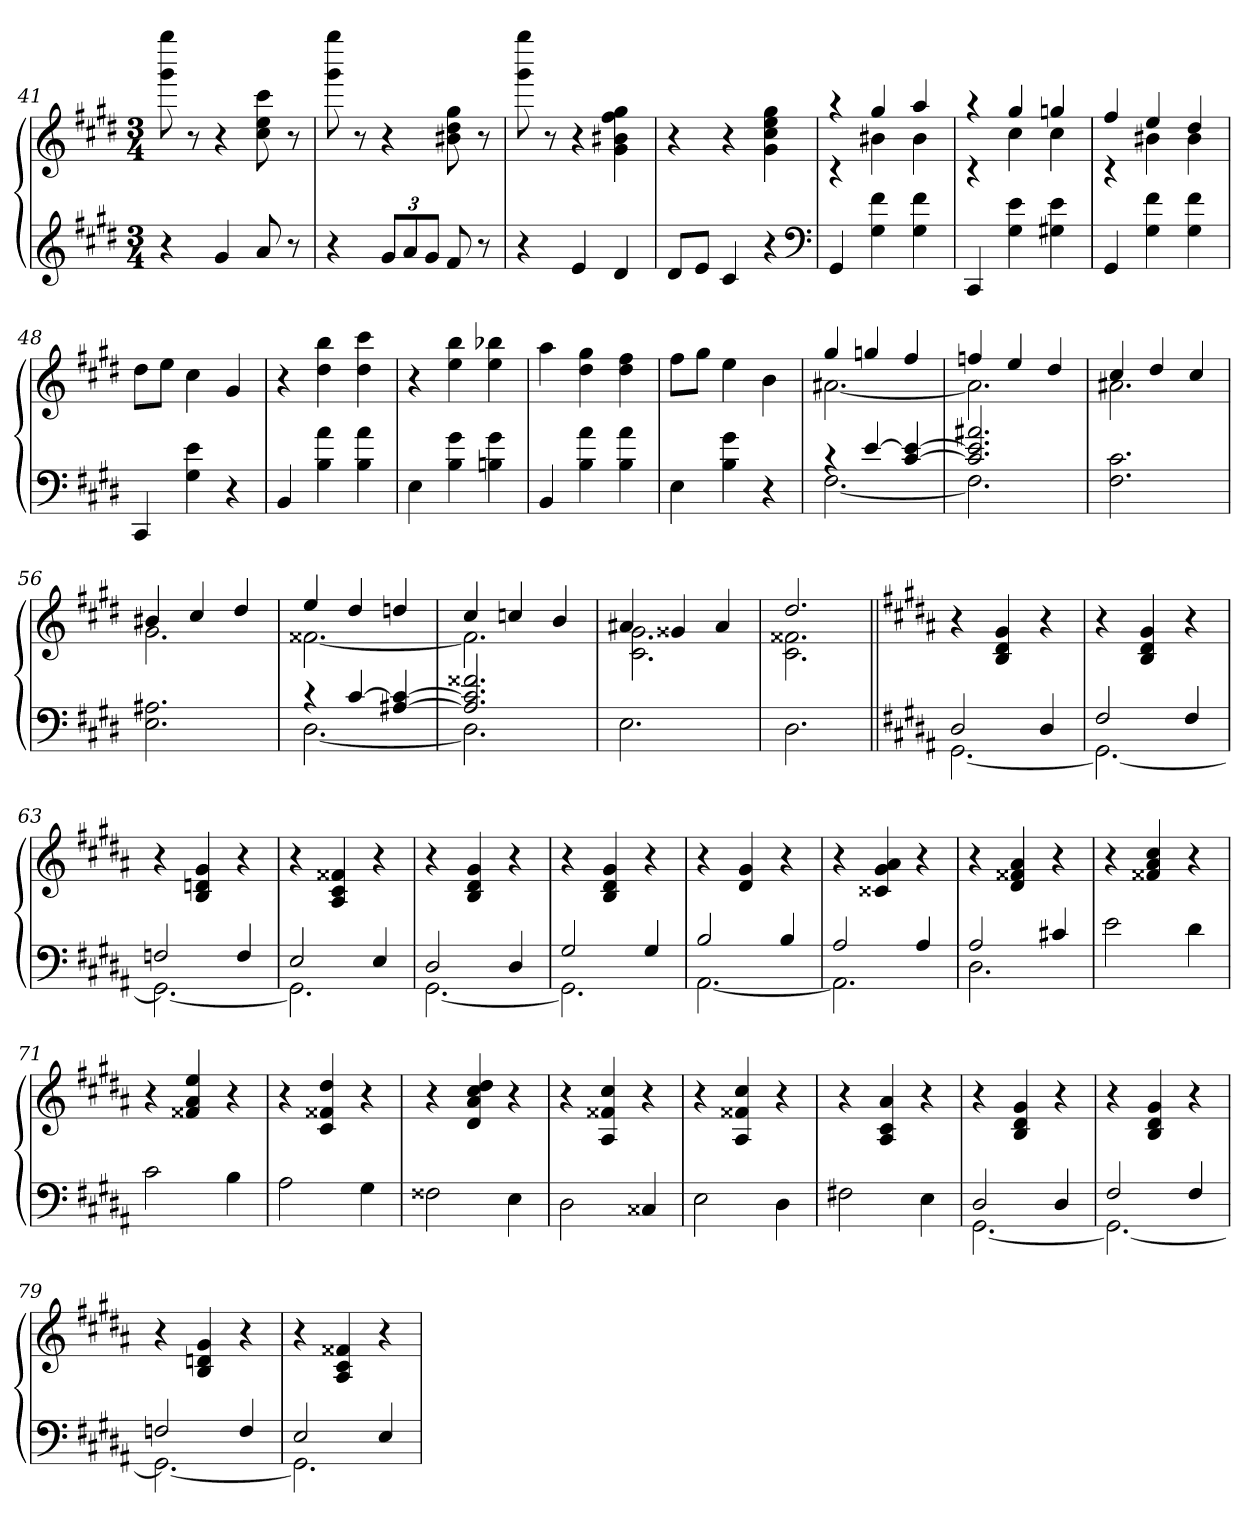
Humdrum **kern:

**kern	**kern
*part1	*part1
*staff2	*staff1
*clefG2	*clefG2
*k[f#c#g#d#]	*k[f#c#g#d#]
*c#:	*c#:
*M3/4	*M3/4
=41	=41
4r	8ggg# 8gggg#
.	8r
4g#	4r
8a	8cc# 8ee 8ccc#
8r	8r
=42	=42
4r	8ggg# 8gggg#
.	8r
12g#L	4r
12a	.
12g#J	.
8f#	8b#X 8dd# 8gg#
8r	8r
=43	=43
4r	8ggg# 8gggg#
.	8r
4e	4r
4d#	4g# 4b#X 4ff# 4gg#
=44	=44
8d#L	4r
8eJ	.
4c#	4r
4r	4g# 4cc# 4ee 4gg#
*clefF4	*
=45	=45
*	*^
4GG#	4raa	4rc
4G# 4f#	4gg#	4b#X
4G# 4f#	4aa	4b#
=46	=46	=46
4CC#	4raa	4rc
4G# 4e	4gg#	4cc#
4G#X 4e	4ggn	4cc#
=47	=47	=47
4GG#	4ff#	4rc
4G# 4f#	4ee	4b#X
4G# 4f#	4dd#	4b#
*	*v	*v
=48	=48
4CC#	8dd#L
.	8eeJ
4G# 4e	4cc#
4r	4g#
=49	=49
4BB	4r
4B 4a	4dd# 4bb
4B 4a	4dd# 4ccc#
=50	=50
4E	4r
4B 4g#	4ee 4bb
4Bn 4g#	4ee 4bb-X
=51	=51
4BB	4aa
4B 4a	4dd# 4gg#
4B 4a	4dd# 4ff#
=52	=52
4E	8ff#L
.	8gg#J
4B 4g#	4ee
4r	4b
=53	=53
*^	*^
4rc	[2.F#	4gg#	[2.a#X
[4e	.	4ggn	.
[4c# 4e_	.	4ff#	.
=54	=54	=54	=54
2.c#] 2.e] 2.a#X	2.F#]	4ffn	2.a#]
.	.	4ee	.
.	.	4dd#	.
*v	*v	*	*
=55	=55	=55
2.F# 2.c#	4cc#	2.a#X
.	4dd#	.
.	4cc#	.
=56	=56	=56
2.E 2.A#X	4b#X	2.g#
.	4cc#	.
.	4dd#	.
=57	=57	=57
*^	*	*
4rc	[2.D#	4ee	[2.f##X
[4c#	.	4dd#	.
[4A#X 4c#_	.	4ddn	.
=58	=58	=58	=58
2.A#] 2.c#] 2.f##X	2.D#]	4cc#	2.f##]
.	.	4ccn	.
.	.	4b	.
*v	*v	*	*
=59	=59	=59
2.E	4a#X	2.c# 2.g#
.	4g##X	.
.	4a#	.
=60	=60	=60
2.D#	2.dd#	2.c# 2.f##X
*	*v	*v
=61||	=61||
*k[f#c#g#d#a#]	*k[f#c#g#d#a#]
*^	*
2D#	[2.GG#	4r
.	.	4B 4d# 4g#
4D#	.	4r
=62	=62	=62
2F#	2.GG#_	4r
.	.	4B 4d# 4g#
4F#	.	4r
=63	=63	=63
2Fn	2.GG#_	4r
.	.	4B 4dn 4g#
4F	.	4r
=64	=64	=64
2E	2.GG#]	4r
.	.	4A# 4c# 4f##X
4E	.	4r
=65	=65	=65
2D#	[2.GG#	4r
.	.	4B 4d# 4g#
4D#	.	4r
=66	=66	=66
2G#	2.GG#]	4r
.	.	4B 4d# 4g#
4G#	.	4r
=67	=67	=67
2B	[2.AA#	4r
.	.	4d# 4g#
4B	.	4r
=68	=68	=68
2A#	2.AA#]	4r
.	.	4c##X 4g# 4a#
4A#	.	4r
=69	=69	=69
2A#	2.D#	4r
.	.	4d# 4f##X 4a#
4c#X	.	4r
*v	*v	*
=70	=70
2e	4r
.	4f##X 4a# 4cc#
4d#	4r
=71	=71
2c#	4r
.	4f##X 4a# 4ee
4B	4r
=72	=72
2A#	4r
.	4c# 4f##X 4dd#
4G#	4r
=73	=73
2F##X	4r
.	4d# 4a# 4cc# 4dd#
4E	4r
=74	=74
2D#	4r
.	4A# 4f##X 4cc#
4C##X	4r
=75	=75
2E	4r
.	4A# 4f##X 4cc#
4D#	4r
=76	=76
2F#X	4r
.	4A# 4c# 4a#
4E	4r
=77	=77
*^	*
2D#	[2.GG#	4r
.	.	4B 4d# 4g#
4D#	.	4r
=78	=78	=78
2F#	2.GG#_	4r
.	.	4B 4d# 4g#
4F#	.	4r
=79	=79	=79
2Fn	2.GG#_	4r
.	.	4B 4dn 4g#
4F	.	4r
=80	=80	=80
2E	2.GG#]	4r
.	.	4A# 4c# 4f##X
4E	.	4r
*v	*v	*
=	=
*-	*-
